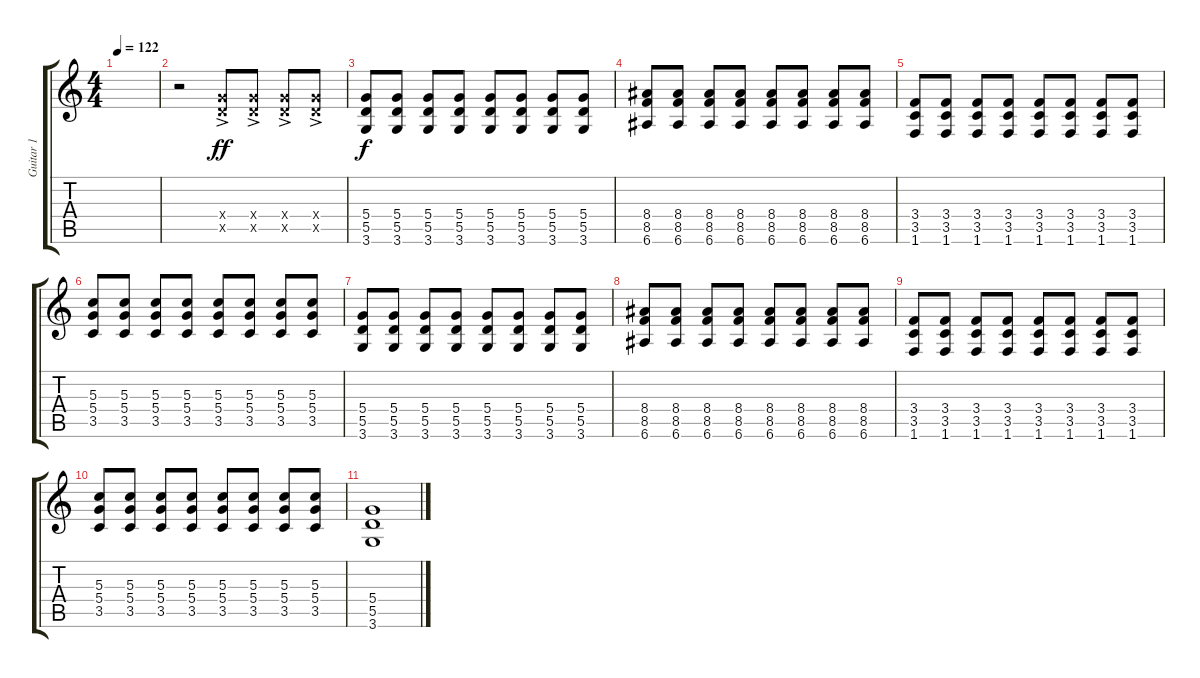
\track ("Guitar 1" "Guitar 1") {instrument overdrivenguitar}
\staff {score tabs}
\tuning (E4 B3 G3 D3 A2 E2) {hide}
\ts (4 4)
\tempo 122
\clef g2
\ks c
|
r.2 (5.4{ac x} 5.5{ac x}).8{dy ff volume 16 instrument overdrivenguitar} (5.4{ac x} 5.5{ac x}).8 (5.4{ac x} 5.5{ac x}).8 (5.4{ac x} 5.5{ac x}).8 |
(5.4 5.5 3.6).8{dy f volume 11 instrument overdrivenguitar} (5.4 5.5 3.6).8 (5.4 5.5 3.6).8 (5.4 5.5 3.6).8 (5.4 5.5 3.6).8 (5.4 5.5 3.6).8 (5.4 5.5 3.6).8 (5.4 5.5 3.6).8 |
(8.4 8.5 6.6).8 (8.4 8.5 6.6).8 (8.4 8.5 6.6).8 (8.4 8.5 6.6).8 (8.4 8.5 6.6).8 (8.4 8.5 6.6).8 (8.4 8.5 6.6).8 (8.4 8.5 6.6).8 |
(3.4 3.5 1.6).8 (3.4 3.5 1.6).8 (3.4 3.5 1.6).8 (3.4 3.5 1.6).8 (3.4 3.5 1.6).8 (3.4 3.5 1.6).8 (3.4 3.5 1.6).8 (3.4 3.5 1.6).8 |
(5.3 5.4 3.5).8 (5.3 5.4 3.5).8 (5.3 5.4 3.5).8 (5.3 5.4 3.5).8 (5.3 5.4 3.5).8 (5.3 5.4 3.5).8 (5.3 5.4 3.5).8 (5.3 5.4 3.5).8 |
(5.4 5.5 3.6).8 (5.4 5.5 3.6).8 (5.4 5.5 3.6).8 (5.4 5.5 3.6).8 (5.4 5.5 3.6).8 (5.4 5.5 3.6).8 (5.4 5.5 3.6).8 (5.4 5.5 3.6).8 |
(8.4 8.5 6.6).8 (8.4 8.5 6.6).8 (8.4 8.5 6.6).8 (8.4 8.5 6.6).8 (8.4 8.5 6.6).8 (8.4 8.5 6.6).8 (8.4 8.5 6.6).8 (8.4 8.5 6.6).8 |
(3.4 3.5 1.6).8 (3.4 3.5 1.6).8 (3.4 3.5 1.6).8 (3.4 3.5 1.6).8 (3.4 3.5 1.6).8 (3.4 3.5 1.6).8 (3.4 3.5 1.6).8 (3.4 3.5 1.6).8 |
(5.3 5.4 3.5).8 (5.3 5.4 3.5).8 (5.3 5.4 3.5).8 (5.3 5.4 3.5).8 (5.3 5.4 3.5).8 (5.3 5.4 3.5).8 (5.3 5.4 3.5).8 (5.3 5.4 3.5).8 |
(5.4 5.5 3.6).1
